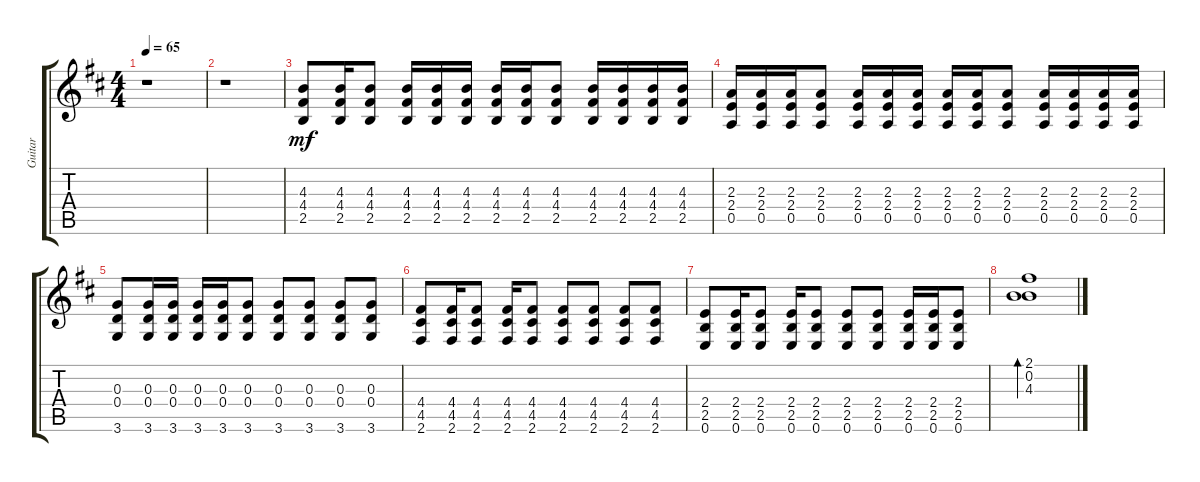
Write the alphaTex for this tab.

\track ("Guitar" "Guitar") {instrument acousticguitarsteel}
\staff {score tabs}
\tuning (E4 B3 G3 D3 A2 E2) {hide}
\ts (4 4)
\tempo 65
\clef g2
\ks bminor
r.1{dy f} |
r.1 |
(4.3 4.4 2.5).8{dy mf} (4.3 4.4 2.5).16 (4.3 4.4 2.5).8 (4.3 4.4 2.5).16 (4.3 4.4 2.5).16 (4.3 4.4 2.5).16 (4.3 4.4 2.5).16 (4.3 4.4 2.5).16 (4.3 4.4 2.5).8 (4.3 4.4 2.5).16 (4.3 4.4 2.5).16 (4.3 4.4 2.5).16 (4.3 4.4 2.5).16 |
(2.3 2.4 0.5).16 (2.3 2.4 0.5).16 (2.3 2.4 0.5).16 (2.3 2.4 0.5).8 (2.3 2.4 0.5).16 (2.3 2.4 0.5).16 (2.3 2.4 0.5).16 (2.3 2.4 0.5).16 (2.3 2.4 0.5).16 (2.3 2.4 0.5).8 (2.3 2.4 0.5).16 (2.3 2.4 0.5).16 (2.3 2.4 0.5).16 (2.3 2.4 0.5).16 |
(0.3 0.4 3.6).8 (0.3 0.4 3.6).16 (0.3 0.4 3.6).16 (0.3 0.4 3.6).16 (0.3 0.4 3.6).16 (0.3 0.4 3.6).8 (0.3 0.4 3.6).8 (0.3 0.4 3.6).8 (0.3 0.4 3.6).8 (0.3 0.4 3.6).8 |
(4.4 4.5 2.6).8 (4.4 4.5 2.6).16 (4.4 4.5 2.6).8 (4.4 4.5 2.6).16 (4.4 4.5 2.6).8 (4.4 4.5 2.6).8 (4.4 4.5 2.6).8 (4.4 4.5 2.6).8 (4.4 4.5 2.6).8 |
(2.4 2.5 0.6).8 (2.4 2.5 0.6).16 (2.4 2.5 0.6).8 (2.4 2.5 0.6).16 (2.4 2.5 0.6).8 (2.4 2.5 0.6).8 (2.4 2.5 0.6).8 (2.4 2.5 0.6).16 (2.4 2.5 0.6).16 (2.4 2.5 0.6).8 |
(2.1 0.2 4.3).1{bd 120}
